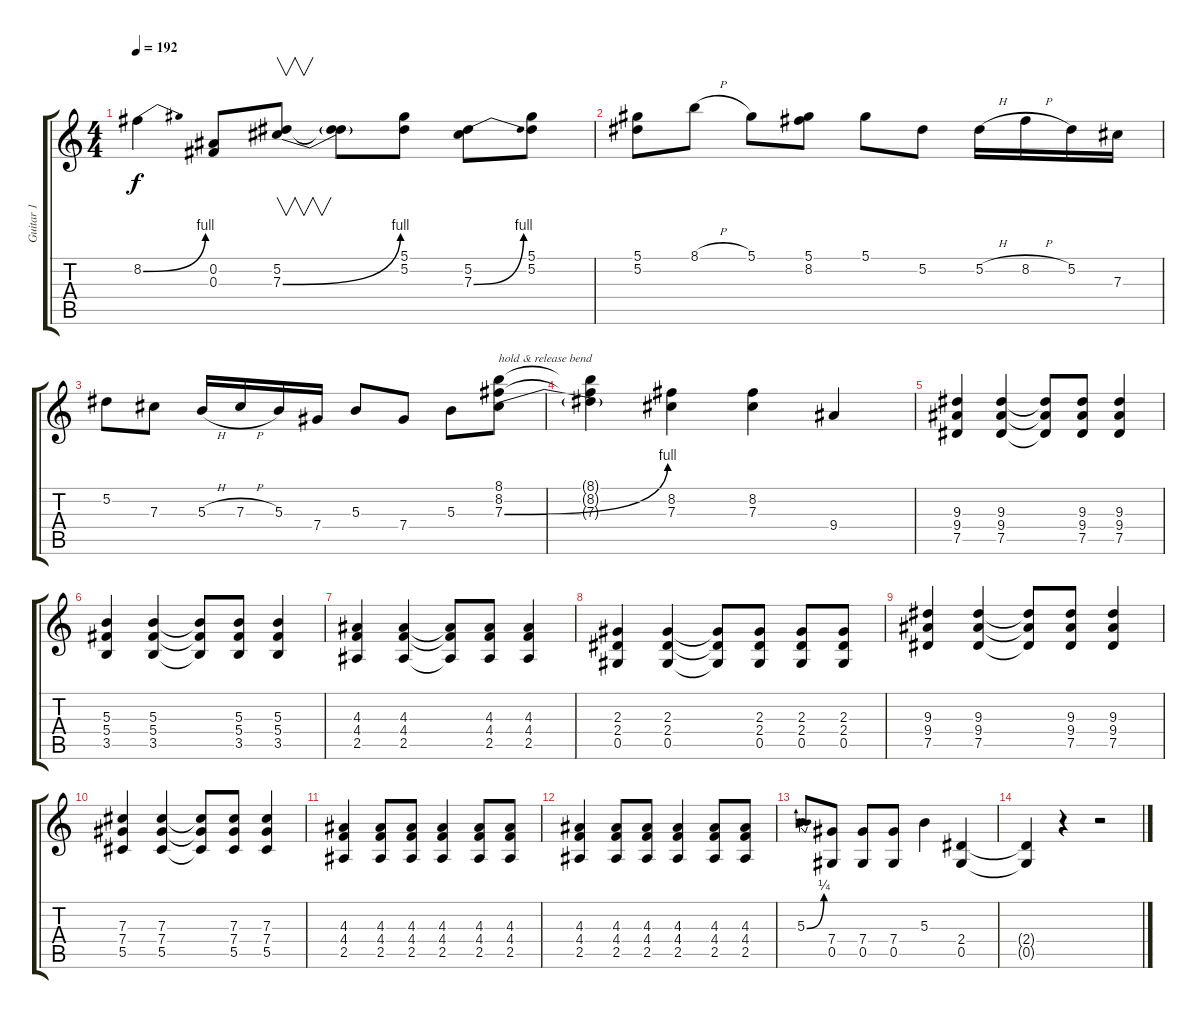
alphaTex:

\track ("Guitar 1" "Guitar 1") {instrument distortionguitar}
\staff {score tabs}
\tuning (Eb4 Bb3 Gb3 Db3 Ab2 Eb2) {hide}
\ts (4 4)
\tempo 192
\clef g2
\ks c
8.2{be (bend 0 0 60 4)}.4{dy f} (0.2 0.3).8 (5.2 7.3{be (bend 0 0 60 4)}).8{v} (5.2{t} 7.3{t}).8 (5.1 5.2).8 (5.2 7.3{be (bend 0 0 60 4)}).8 (5.1 5.2).8 |
(5.1 5.2).8 8.1{h}.8 5.1.8 (5.1 8.2).8 5.1.8 5.2.8 5.2{h}.16 8.2{h}.16 5.2.16 7.3.16 |
5.2.8 7.3.8 5.3{h}.16 7.3{h}.16 5.3.16 7.4.16 5.3.8 7.4.8 5.3.8 (8.1 8.2 7.3{be (bend 0 0 60 4)}).8{txt "hold & release bend"} |
(8.1{t} 8.2{t} 7.3{t}).4 (8.2 7.3).4 (8.2 7.3).4 9.4.4 |
(9.3 9.4 7.5).4 (9.3 9.4 7.5).4 (9.3{t} 9.4{t} 7.5{t}).8 (9.3 9.4 7.5).8 (9.3 9.4 7.5).4 |
(5.3 5.4 3.5).4 (5.3 5.4 3.5).4 (5.3{t} 5.4{t} 3.5{t}).8 (5.3 5.4 3.5).8 (5.3 5.4 3.5).4 |
(4.3 4.4 2.5).4 (4.3 4.4 2.5).4 (4.3{t} 4.4{t} 2.5{t}).8 (4.3 4.4 2.5).8 (4.3 4.4 2.5).4 |
(2.3 2.4 0.5).4 (2.3 2.4 0.5).4 (2.3{t} 2.4{t} 0.5{t}).8 (2.3 2.4 0.5).8 (2.3 2.4 0.5).8 (2.3 2.4 0.5).8 |
(9.3 9.4 7.5).4 (9.3 9.4 7.5).4 (9.3{t} 9.4{t} 7.5{t}).8 (9.3 9.4 7.5).8 (9.3 9.4 7.5).4 |
(7.3 7.4 5.5).4 (7.3 7.4 5.5).4 (7.3{t} 7.4{t} 5.5{t}).8 (7.3 7.4 5.5).8 (7.3 7.4 5.5).4 |
(4.3 4.4 2.5).4 (4.3 4.4 2.5).8 (4.3 4.4 2.5).8 (4.3 4.4 2.5).4 (4.3 4.4 2.5).8 (4.3 4.4 2.5).8 |
(4.3 4.4 2.5).4 (4.3 4.4 2.5).8 (4.3 4.4 2.5).8 (4.3 4.4 2.5).4 (4.3 4.4 2.5).8 (4.3 4.4 2.5).8 |
5.3{be (bend 0 0 60 1)}.8 (7.4 0.5).8 (7.4 0.5).8 (7.4 0.5).8 5.3.4 (2.4 0.5).4 |
(2.4{t} 0.5{t}).4 r.4 r.2
